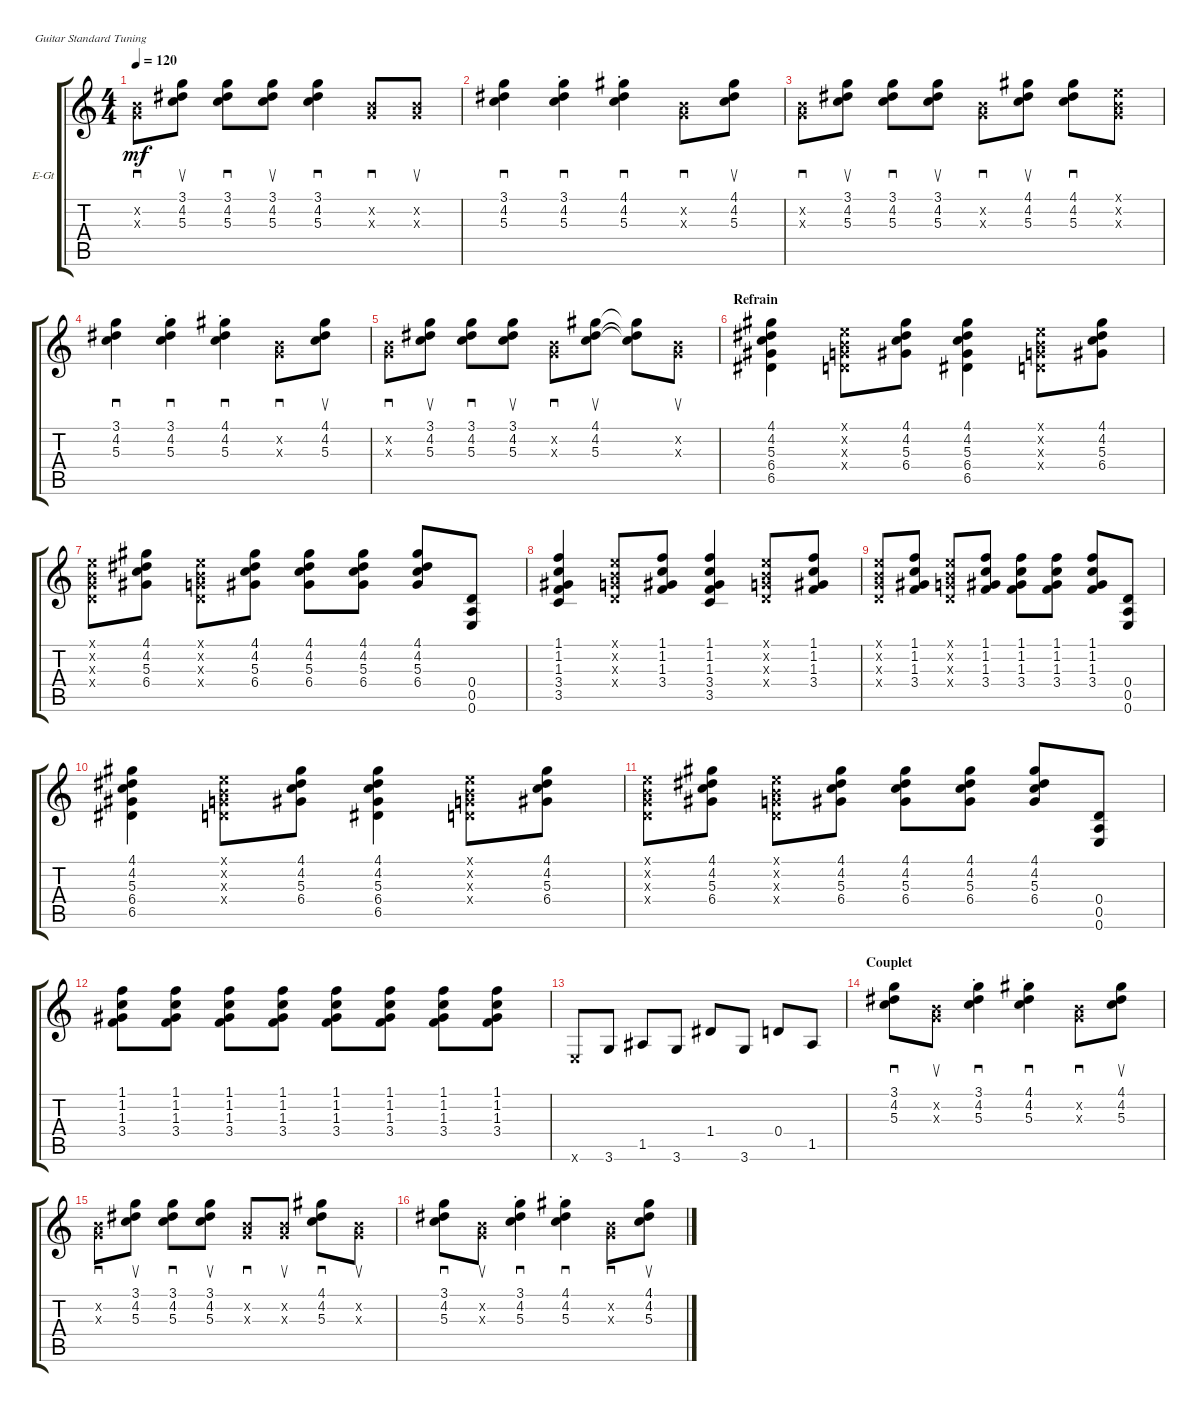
\defaultSystemsLayout 4
\bracketExtendMode groupsimilarinstruments
\firstSystemTrackNameOrientation horizontal
\otherSystemsTrackNameOrientation horizontal
\track ("Electric Guitar" "E-Gt") {multiBarRest instrument electricguitarclean}
\staff {score tabs}
\tuning (E4 B3 G3 D3 A2 E2)
\ts (4 4)
\tempo 120
\clef g2
\ks c
(0.3{x} 0.2{x}).8{sd dy mf} (5.3 4.2 3.1).8{su} (3.1 4.2 5.3).8{sd} (5.3 4.2 3.1).8{su} (5.3 4.2 3.1).4{sd} (0.3{x} 0.2{x}).8{sd} (0.3{x} 0.2{x}).8{su} |
(5.3 4.2 3.1).4{sd} (5.3{st} 4.2{st} 3.1{st}).4{sd} (4.1{st} 4.2{st} 5.3{st}).4{sd} (0.3{x} 0.2{x}).8{sd} (4.1 4.2 5.3).8{su} |
(0.3{x} 0.2{x}).8{sd} (5.3 4.2 3.1).8{su} (3.1 4.2 5.3).8{sd} (5.3 4.2 3.1).8{su} (0.3{x} 0.2{x}).8{sd} (4.1 4.2 5.3).8{su} (4.1 4.2 5.3).8{sd} (0.3{x} 0.2{x} 0.1{x}).8 |
(5.3 4.2 3.1).4{sd} (5.3{st} 4.2{st} 3.1{st}).4{sd} (4.1{st} 4.2{st} 5.3{st}).4{sd} (0.3{x} 0.2{x}).8{sd} (4.1 4.2 5.3).8{su} |
(0.3{x} 0.2{x}).8{sd} (5.3 4.2 3.1).8{su} (3.1 4.2 5.3).8{sd} (5.3 4.2 3.1).8{su} (0.3{x} 0.2{x}).8{sd} (4.1 4.2 5.3).8{su} (5.3{t} 4.2{t} 4.1{t}).8 (0.3{x} 0.2{x}).8{su} |
\section ("" "Refrain")
(6.5 6.4 5.3 4.2 4.1).4 (0.4{x} 0.3{x} 0.2{x} 0.1{x}).8 (6.4 5.3 4.2 4.1).8 (6.5 6.4 5.3 4.2 4.1).4 (0.4{x} 0.3{x} 0.2{x} 0.1{x}).8 (6.4 5.3 4.2 4.1).8 |
(0.4{x} 0.3{x} 0.2{x} 0.1{x}).8 (6.4 5.3 4.2 4.1).8 (0.4{x} 0.3{x} 0.2{x} 0.1{x}).8 (6.4 5.3 4.2 4.1).8 (6.4 5.3 4.2 4.1).8 (6.4 5.3 4.2 4.1).8 (6.4 5.3 4.2 4.1).8 (0.5 0.4 0.6).8 |
(3.5 3.4 1.3 1.2 1.1).4 (0.4{x} 0.3{x} 0.2{x} 0.1{x}).8 (3.4 1.3 1.2 1.1).8 (3.5 3.4 1.3 1.2 1.1).4 (0.4{x} 0.3{x} 0.2{x} 0.1{x}).8 (3.4 1.3 1.2 1.1).8 |
(0.4{x} 0.3{x} 0.2{x} 0.1{x}).8 (3.4 1.3 1.2 1.1).8 (0.4{x} 0.3{x} 0.2{x} 0.1{x}).8 (3.4 1.3 1.2 1.1).8 (3.4 1.3 1.2 1.1).8 (3.4 1.3 1.2 1.1).8 (3.4 1.3 1.2 1.1).8 (0.6 0.5 0.4).8 |
(6.5 6.4 5.3 4.2 4.1).4 (0.4{x} 0.3{x} 0.2{x} 0.1{x}).8 (6.4 5.3 4.2 4.1).8 (6.5 6.4 5.3 4.2 4.1).4 (0.4{x} 0.3{x} 0.2{x} 0.1{x}).8 (6.4 5.3 4.2 4.1).8 |
(0.4{x} 0.3{x} 0.2{x} 0.1{x}).8 (6.4 5.3 4.2 4.1).8 (0.4{x} 0.3{x} 0.2{x} 0.1{x}).8 (6.4 5.3 4.2 4.1).8 (6.4 5.3 4.2 4.1).8 (6.4 5.3 4.2 4.1).8 (6.4 5.3 4.2 4.1).8 (0.6 0.5 0.4).8 |
(3.4 1.3 1.2 1.1).8 (3.4 1.3 1.2 1.1).8 (3.4 1.3 1.2 1.1).8 (3.4 1.3 1.2 1.1).8 (3.4 1.3 1.2 1.1).8 (3.4 1.3 1.2 1.1).8 (3.4 1.3 1.2 1.1).8 (3.4 1.3 1.2 1.1).8 |
0.6{x}.8 3.6.8 1.5.8 3.6.8 1.4.8 3.6.8 0.4.8 1.5.8 |
\section ("" "Couplet")
(5.3 4.2 3.1).8{sd} (0.3{x} 0.2{x}).8{su} (5.3{st} 4.2{st} 3.1{st}).4{sd} (4.1{st} 4.2{st} 5.3{st}).4{sd} (0.3{x} 0.2{x}).8{sd} (4.1 4.2 5.3).8{su} |
(0.3{x} 0.2{x}).8{sd} (5.3 4.2 3.1).8{su} (3.1 4.2 5.3).8{sd} (5.3 4.2 3.1).8{su} (0.3{x} 0.2{x}).8{sd} (0.3{x} 0.2{x}).8{su} (4.1 4.2 5.3).8{sd} (0.3{x} 0.2{x}).8{su} |
(5.3 4.2 3.1).8{sd} (0.3{x} 0.2{x}).8{su} (5.3{st} 4.2{st} 3.1{st}).4{sd} (4.1{st} 4.2{st} 5.3{st}).4{sd} (0.3{x} 0.2{x}).8{sd} (4.1 4.2 5.3).8{su}
